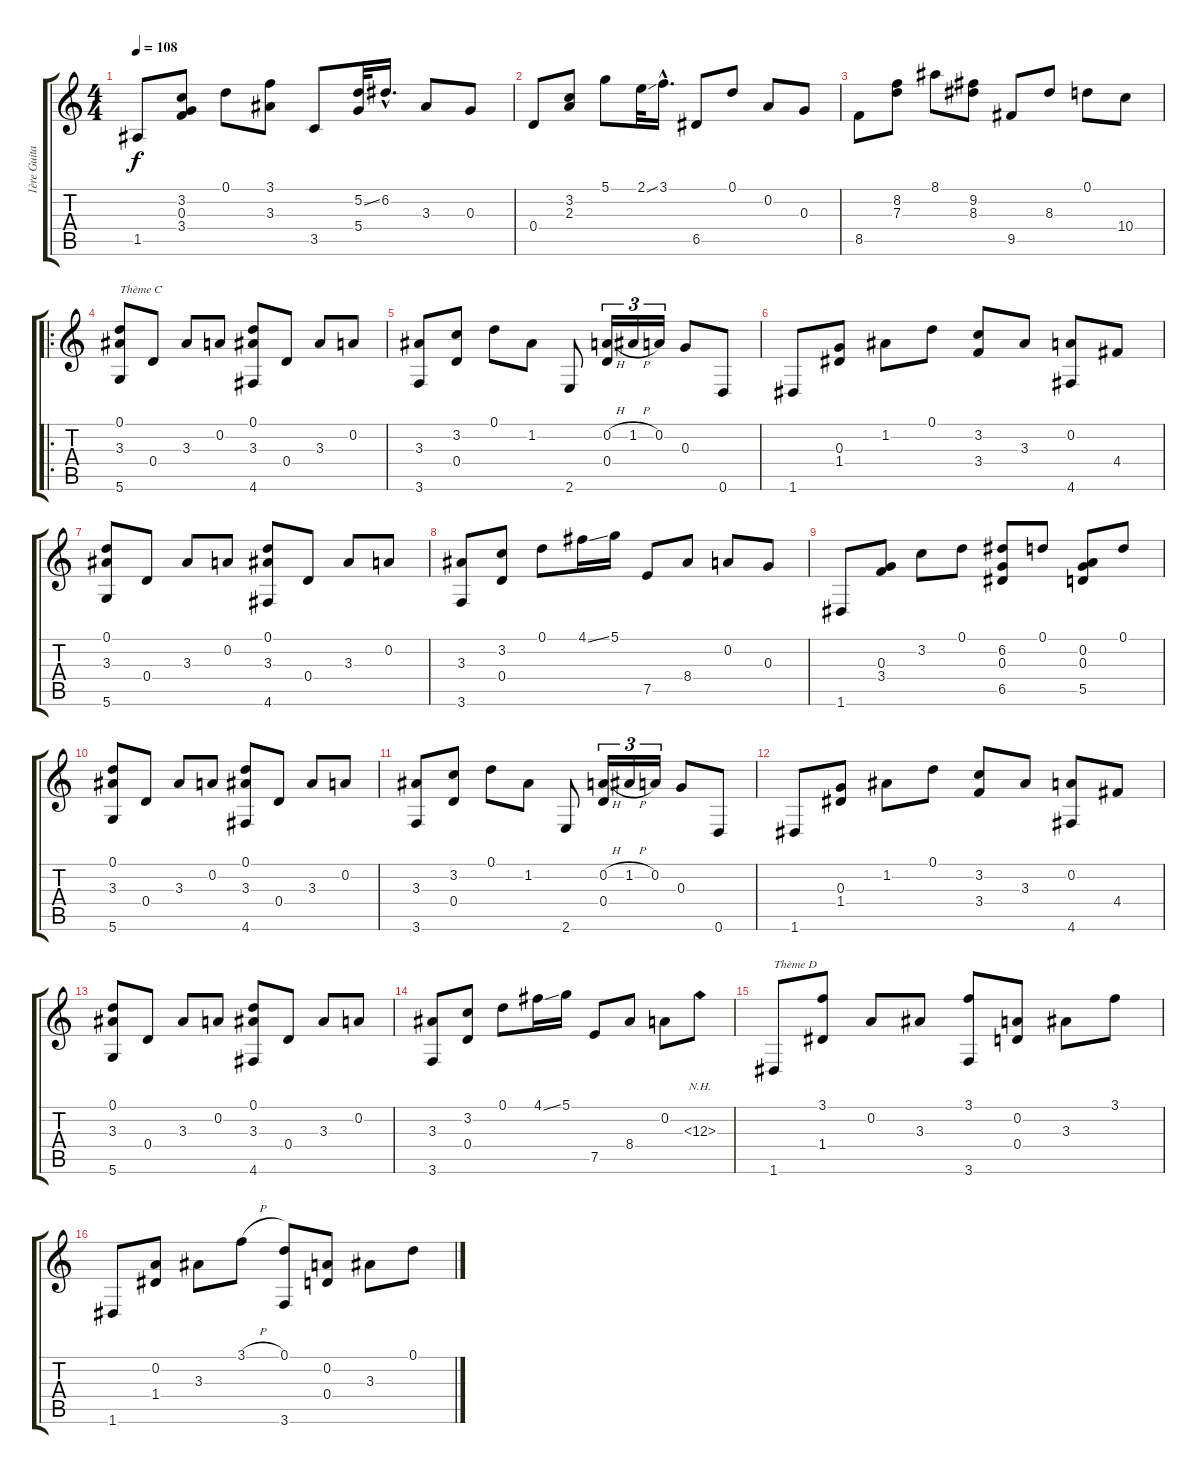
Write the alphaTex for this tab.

\track ("1ère Guitare" "1ère Guita") {instrument acousticguitarnylon}
\staff {score tabs}
\tuning (D4 A3 G3 D3 A2 D2) {hide}
\ts (4 4)
\tempo 108
\clef g2
\ks c
1.5.8{dy f} (3.2 0.3 3.4).8 0.1.8 (3.1 3.3).8 3.5.8 (5.2{ss} 5.4).32 6.2{hac}.16{d} 3.3.8 0.3.8 |
0.4.8 (3.2 2.3).8 5.1.8 2.1{ss}.32 3.1{hac}.16{d} 6.5.8 0.1.8 0.2.8 0.3.8 |
8.5.8 (8.2 7.3).8 8.1.8 (9.2 8.3).8 9.5.8 8.3.8 0.1.8 10.4.8 |
\ro
(0.1 3.3 5.6).8{txt "Thème C"} 0.4.8 3.3.8 0.2.8 (0.1 3.3 4.6).8 0.4.8 3.3.8 0.2.8 |
(3.3 3.6).8 (3.2 0.4).8 0.1.8 1.2.8 2.6.8 (0.2{h} 0.4).16{tu (3 2)} 1.2{h}.16{tu (3 2)} 0.2.16{tu (3 2)} 0.3.8 0.6.8 |
1.6.8 (0.3 1.4).8 1.2.8 0.1.8 (3.2 3.4).8 3.3.8 (0.2 4.6).8 4.4.8 |
(0.1 3.3 5.6).8 0.4.8 3.3.8 0.2.8 (0.1 3.3 4.6).8 0.4.8 3.3.8 0.2.8 |
(3.3 3.6).8 (3.2 0.4).8 0.1.8 4.1{ss}.16 5.1.16 7.5.8 8.4.8 0.2.8 0.3.8 |
1.6.8 (0.3 3.4).8 3.2.8 0.1.8 (6.2 0.3 6.5).8 0.1.8 (0.2 0.3 5.5).8 0.1.8 |
(0.1 3.3 5.6).8 0.4.8 3.3.8 0.2.8 (0.1 3.3 4.6).8 0.4.8 3.3.8 0.2.8 |
(3.3 3.6).8 (3.2 0.4).8 0.1.8 1.2.8 2.6.8 (0.2{h} 0.4).16{tu (3 2)} 1.2{h}.16{tu (3 2)} 0.2.16{tu (3 2)} 0.3.8 0.6.8 |
1.6.8 (0.3 1.4).8 1.2.8 0.1.8 (3.2 3.4).8 3.3.8 (0.2 4.6).8 4.4.8 |
(0.1 3.3 5.6).8 0.4.8 3.3.8 0.2.8 (0.1 3.3 4.6).8 0.4.8 3.3.8 0.2.8 |
(3.3 3.6).8 (3.2 0.4).8 0.1.8 4.1{ss}.16 5.1.16 7.5.8 8.4.8 0.2.8 12.3{nh}.8 |
1.6.8{txt "Thème D"} (3.1 1.4).8 0.2.8 3.3.8 (3.1 3.6).8 (0.2 0.4).8 3.3.8 3.1.8 |
1.6.8 (0.2 1.4).8 3.3.8 3.1{h}.8 (0.1 3.6).8 (0.2 0.4).8 3.3.8 0.1.8
